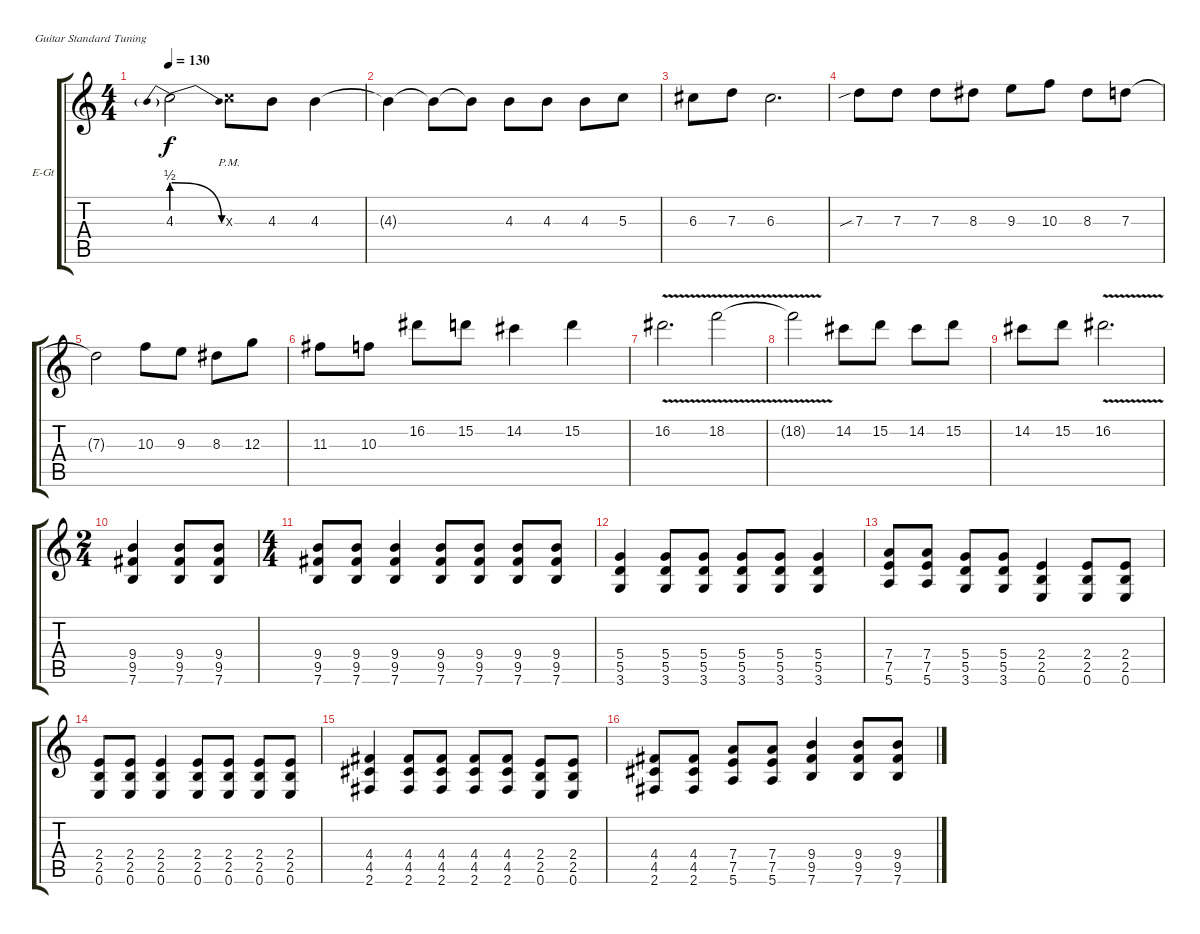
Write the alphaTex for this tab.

\bracketExtendMode groupsimilarinstruments
\firstSystemTrackNameOrientation horizontal
\otherSystemsTrackNameOrientation horizontal
\track ("Electric Guitar" "E-Gt") {instrument distortionguitar}
\staff {score tabs}
\tuning (E4 B3 G3 D3 A2 E2)
\ts (4 4)
\tempo 130
\clef g2
\ks c
4.3{be (prebendrelease 0 2 15 0) t}.2{dy f} 5.3{pm x}.8 4.3.8 4.3.4 |
4.3{t}.4 4.3{t}.8 4.3{t}.8 4.3.8 4.3.8 4.3.8 5.3.8 |
6.3.8 7.3.8 6.3.2{d} |
7.3{sib}.8 7.3.8 7.3.8 8.3.8 9.3.8 10.3.8 8.3.8 7.3.8 |
7.3{t}.2 10.3.8 9.3.8 8.3.8 12.3.8 |
11.3.8 10.3.8 16.2.8 15.2.8 14.2.4 15.2.4 |
16.2{v}.2{d} 18.2{v}.2 |
18.2{v t}.2 14.2.8 15.2.8 14.2.8 15.2.8 |
14.2.8 15.2.8 16.2{v}.2{d} |
\ts (2 4)
(7.6 9.5 9.4).4 (7.6 9.5 9.4).8 (7.6 9.5 9.4).8 |
\ts (4 4)
(7.6 9.5 9.4).8 (7.6 9.5 9.4).8 (7.6 9.5 9.4).4 (7.6 9.5 9.4).8 (7.6 9.5 9.4).8 (7.6 9.5 9.4).8 (7.6 9.5 9.4).8 |
(3.6 5.5 5.4).4 (5.5 3.6 5.4).8 (5.5 3.6 5.4).8 (5.5 3.6 5.4).8 (5.5 3.6 5.4).8 (3.6 5.5 5.4).4 |
(7.5 5.6 7.4).8 (7.5 5.6 7.4).8 (5.5 3.6 5.4).8 (5.5 3.6 5.4).8 (2.5 0.6 2.4).4 (0.6 2.5 2.4).8 (2.5 0.6 2.4).8 |
(0.6 2.5 2.4).8 (0.6 2.5 2.4).8 (2.5 0.6 2.4).4 (0.6 2.5 2.4).8 (2.5 0.6 2.4).8 (0.6 2.5 2.4).8 (0.6 2.5 2.4).8 |
(4.5 2.6 4.4).4 (4.5 2.6 4.4).8 (4.5 2.6 4.4).8 (4.5 2.6 4.4).8 (2.6 4.5 4.4).8 (0.6 2.5 2.4).8 (0.6 2.5 2.4).8 |
(2.6 4.5 4.4).8 (2.6 4.5 4.4).8 (5.6 7.5 7.4).8 (7.5 5.6 7.4).8 (7.6 9.5 9.4).4 (7.6 9.5 9.4).8 (7.6 9.5 9.4).8
